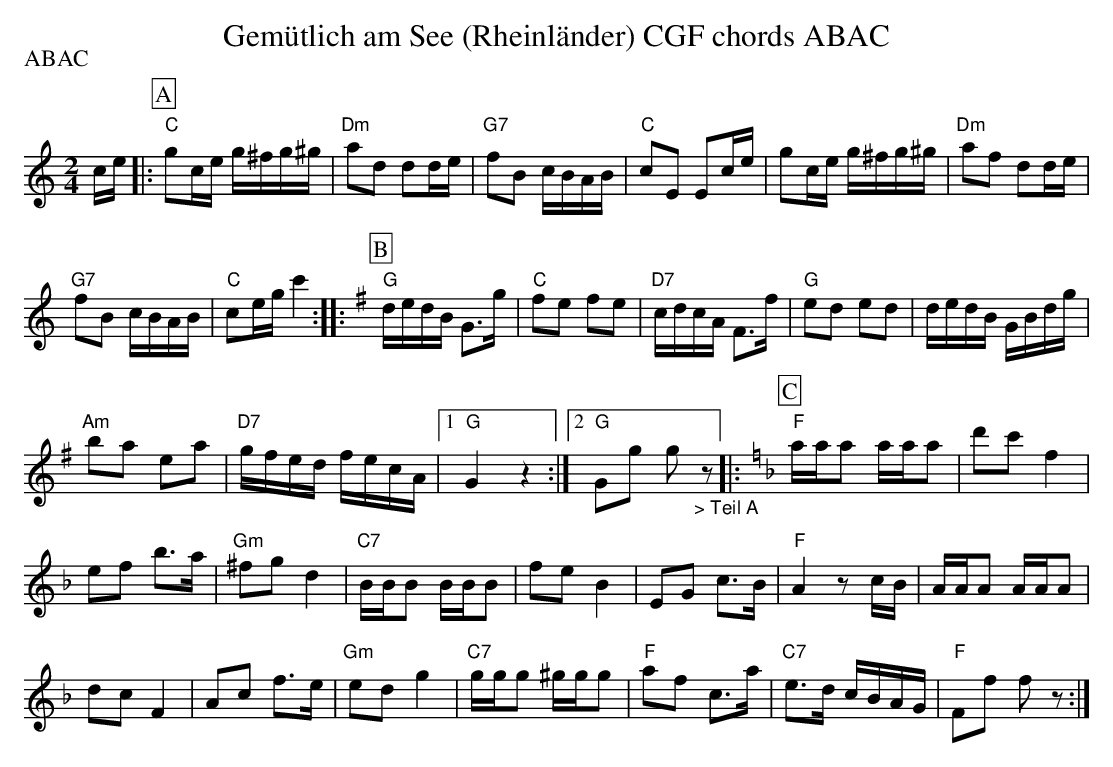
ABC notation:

X:1
T:Gemütlich am See (Rheinländer) CGF chords ABAC
M:2/4
L:1/16
P:ABAC
K:C %%MIDI gchordon
ce |:[P:A] "C"g2ce g^fg^g | "Dm"a2d2 d2de | "G7"f2B2 cBAB | "C"c2E2 E2ce | g2ce g^fg^g | "Dm"a2f2 d2de |
"G7"f2B2 cBAB | "C"c2eg c'4 :: [K:G][P:B] "G"dedB G3g | "C"f2e2 f2e2 | "D7"cdcA F3f | "G"e2d2 e2d2 | dedB GBdg |
"Am"b2a2 e2a2 | "D7"gfed fecA |1 "G"G4z4 :|2 "G"G2g2 g2"_> Teil A"z2 |: [K:F][P:C] "F"aaa2 aaa2 | [L:1/8] d'c' f2 |
ef b>a | "Gm"^fg d2 | "C7"B/B/B B/B/B | fe B2 | EG c>B | "F"A2 zc/B/ | A/A/A A/A/A |
dc F2 | Ac f>e | "Gm"ed g2 | "C7"g/g/g ^g/g/g | "F"af c>a | "C7"e>d c/B/A/G/ | "F"Ff fz :|
